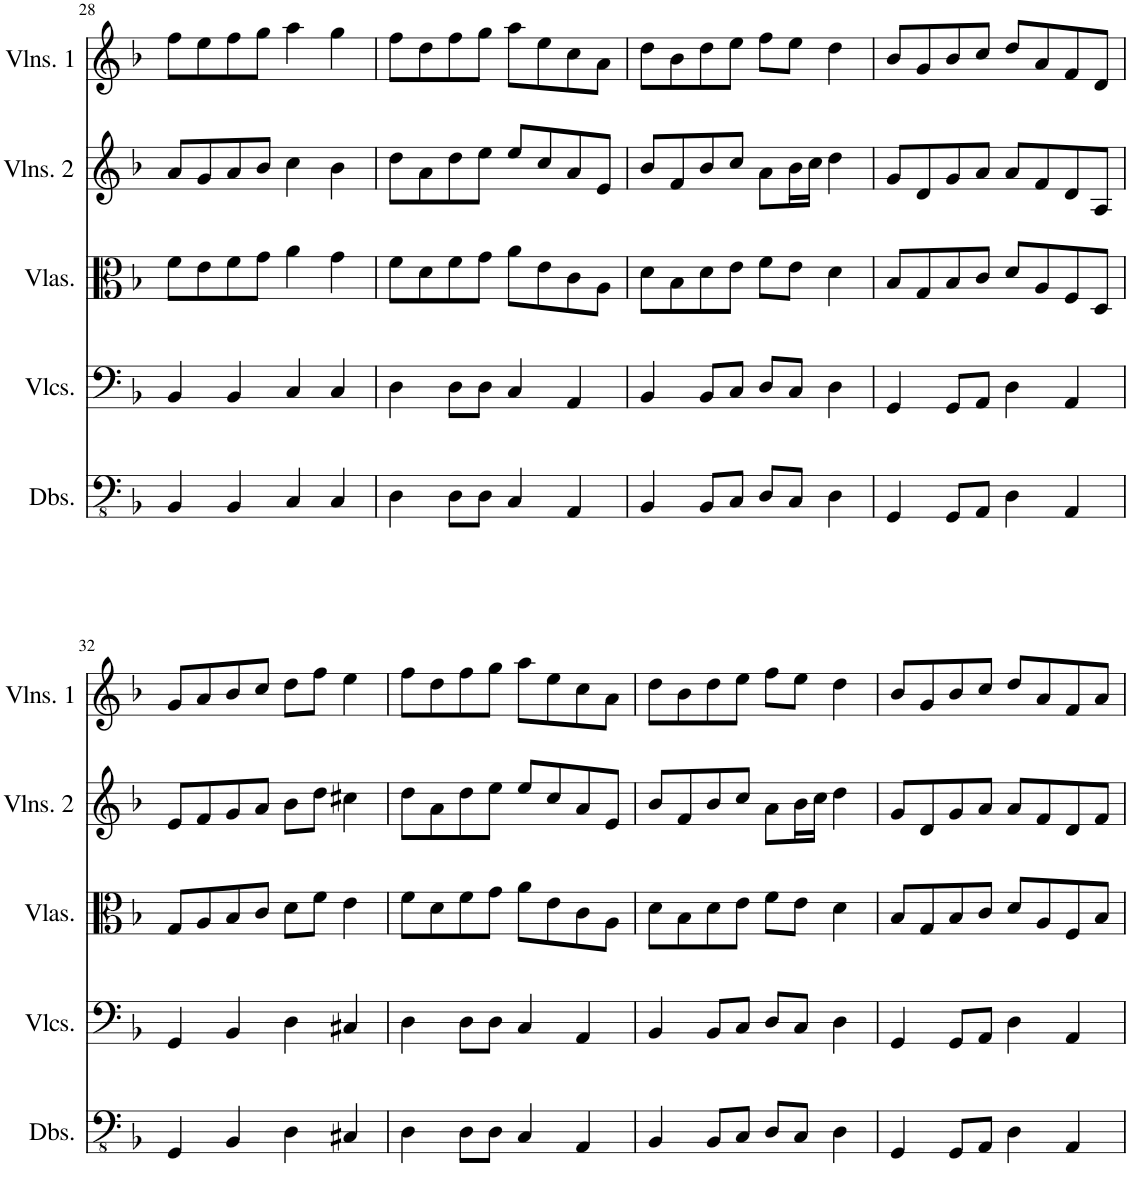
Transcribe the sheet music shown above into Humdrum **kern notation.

**kern	**kern	**kern	**kern	**kern
*part5	*part4	*part3	*part2	*part1
*staff5	*staff4	*staff3	*staff2	*staff1
*I"Double Basses	*I"Violoncellos	*I"Violas	*I"Violins 2	*I"Violins 1
*I'Dbs.	*I'Vlcs.	*I'Vlas.	*I'Vlns. 2	*I'Vlns. 1
!!LO:PB:g=z
*clefFv4	*clefF4	*clefC3	*clefG2	*clefG2
*k[b-]	*k[b-]	*k[b-]	*k[b-]	*k[b-]
*M4/4	*M4/4	*M4/4	*M4/4	*M4/4
=28	=28	=28	=28	=28
4BBB-/	4BB-/	8f\L	8a/L	8ff\L
.	.	8e\	8g/	8ee\
4BBB-/	4BB-/	8f\	8a/	8ff\
.	.	8g\J	8b-/J	8gg\J
4CC/	4C/	4a\	4cc\	4aa\
4CC/	4C/	4g\	4b-\	4gg\
=29	=29	=29	=29	=29
4DD\	4D\	8f\L	8dd\L	8ff\L
.	.	8d\	8a\	8dd\
8DD\L	8D\L	8f\	8dd\	8ff\
8DD\J	8D\J	8g\J	8ee\J	8gg\J
4CC/	4C/	8a\L	8ee/L	8aa\L
.	.	8e\	8cc/	8ee\
4AAA/	4AA/	8c\	8a/	8cc\
.	.	8A\J	8e/J	8a\J
=30	=30	=30	=30	=30
4BBB-/	4BB-/	8d\L	8b-/L	8dd\L
.	.	8B-\	8f/	8b-\
8BBB-/L	8BB-/L	8d\	8b-/	8dd\
8CC/J	8C/J	8e\J	8cc/J	8ee\J
8DD/L	8D/L	8f\L	8a\L	8ff\L
8CC/J	8C/J	8e\J	16b-\L	8ee\J
.	.	.	16cc\JJ	.
4DD\	4D\	4d\	4dd\	4dd\
=31	=31	=31	=31	=31
4GGG/	4GG/	8B-/L	8g/L	8b-/L
.	.	8G/	8d/	8g/
8GGG/L	8GG/L	8B-/	8g/	8b-/
8AAA/J	8AA/J	8c/J	8a/J	8cc/J
4DD\	4D\	8d/L	8a/L	8dd/L
.	.	8A/	8f/	8a/
4AAA/	4AA/	8F/	8d/	8f/
.	.	8D/J	8A/J	8d/J
!!LO:LB:g=z
=32	=32	=32	=32	=32
4GGG/	4GG/	8G/L	8e/L	8g/L
.	.	8A/	8f/	8a/
4BBB-/	4BB-/	8B-/	8g/	8b-/
.	.	8c/J	8a/J	8cc/J
4DD\	4D\	8d\L	8b-\L	8dd\L
.	.	8f\J	8dd\J	8ff\J
4CC#X/	4C#X/	4e\	4cc#X\	4ee\
=33	=33	=33	=33	=33
4DD\	4D\	8f\L	8dd\L	8ff\L
.	.	8d\	8a\	8dd\
8DD\L	8D\L	8f\	8dd\	8ff\
8DD\J	8D\J	8g\J	8ee\J	8gg\J
4CC/	4C/	8a\L	8ee/L	8aa\L
.	.	8e\	8cc/	8ee\
4AAA/	4AA/	8c\	8a/	8cc\
.	.	8A\J	8e/J	8a\J
=34	=34	=34	=34	=34
4BBB-/	4BB-/	8d\L	8b-/L	8dd\L
.	.	8B-\	8f/	8b-\
8BBB-/L	8BB-/L	8d\	8b-/	8dd\
8CC/J	8C/J	8e\J	8cc/J	8ee\J
8DD/L	8D/L	8f\L	8a\L	8ff\L
8CC/J	8C/J	8e\J	16b-\L	8ee\J
.	.	.	16cc\JJ	.
4DD\	4D\	4d\	4dd\	4dd\
=35	=35	=35	=35	=35
4GGG/	4GG/	8B-/L	8g/L	8b-/L
.	.	8G/	8d/	8g/
8GGG/L	8GG/L	8B-/	8g/	8b-/
8AAA/J	8AA/J	8c/J	8a/J	8cc/J
4DD\	4D\	8d/L	8a/L	8dd/L
.	.	8A/	8f/	8a/
4AAA/	4AA/	8F/	8d/	8f/
.	.	8B-/J	8f/J	8a/J
=	=	=	=	=
*-	*-	*-	*-	*-
